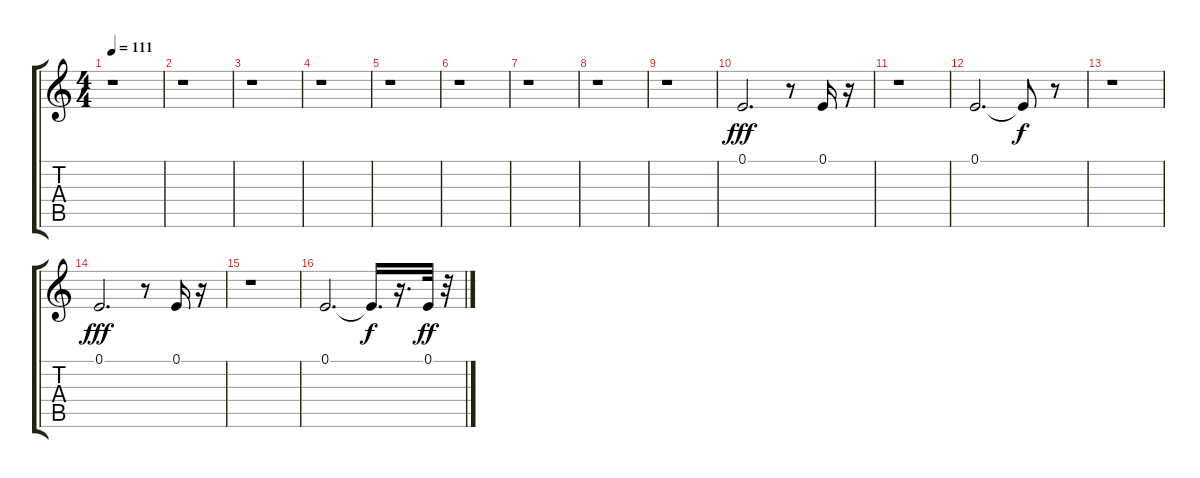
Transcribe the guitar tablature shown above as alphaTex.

\track "" {instrument brightacousticpiano}
\staff {score tabs}
\tuning (E4 B3 G3 D3 A2 E2) {hide}
\ts (4 4)
\tempo 111
\clef g2
\ks c
r.1{dy fff} |
r.1 |
r.1 |
r.1 |
r.1 |
r.1 |
r.1 |
r.1 |
r.1 |
0.1.2{d} r.8 0.1.16 r.16 |
r.1 |
0.1.2{d} 0.1{t}.8{dy f} r.8 |
r.1 |
0.1.2{d dy fff} r.8 0.1.16 r.16 |
r.1 |
0.1.2{d} 0.1{t}.16{d dy f} r.16{d} 0.1.32{dy ff} r.32
